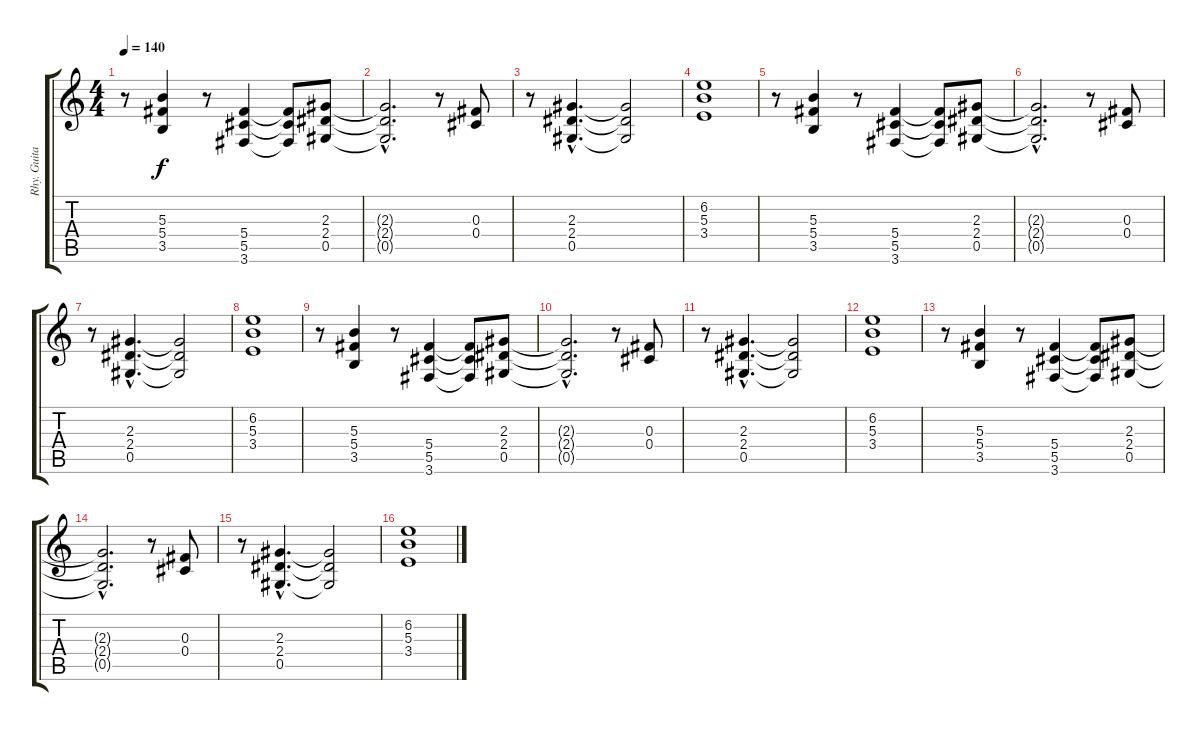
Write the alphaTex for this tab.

\track ("Rhy. Guitar II" "Rhy. Guita") {instrument distortionguitar}
\staff {score tabs}
\tuning (Eb4 Bb3 Gb3 Db3 Ab2 Eb2) {hide}
\ts (4 4)
\tempo 140
\clef g2
\ks c
r.8{dy f} (5.3 5.4 3.5).4 r.8 (5.4 5.5 3.6).4 (5.4{t} 5.5{t} 3.6{t}).8 (2.3 2.4 0.5).8 |
(2.3{hac t} 2.4{hac t} 0.5{hac t}).2{d} r.8 (0.3 0.4).8 |
r.8 (2.3{hac} 2.4{hac} 0.5{hac}).4{d} (2.3{t} 2.4{t} 0.5{t}).2 |
(6.2 5.3 3.4).1 |
r.8 (5.3 5.4 3.5).4 r.8 (5.4 5.5 3.6).4 (5.4{t} 5.5{t} 3.6{t}).8 (2.3 2.4 0.5).8 |
(2.3{hac t} 2.4{hac t} 0.5{hac t}).2{d} r.8 (0.3 0.4).8 |
r.8 (2.3{hac} 2.4{hac} 0.5{hac}).4{d} (2.3{t} 2.4{t} 0.5{t}).2 |
(6.2 5.3 3.4).1 |
r.8 (5.3 5.4 3.5).4 r.8 (5.4 5.5 3.6).4 (5.4{t} 5.5{t} 3.6{t}).8 (2.3 2.4 0.5).8 |
(2.3{hac t} 2.4{hac t} 0.5{hac t}).2{d} r.8 (0.3 0.4).8 |
r.8 (2.3{hac} 2.4{hac} 0.5{hac}).4{d} (2.3{t} 2.4{t} 0.5{t}).2 |
(6.2 5.3 3.4).1 |
r.8 (5.3 5.4 3.5).4 r.8 (5.4 5.5 3.6).4 (5.4{t} 5.5{t} 3.6{t}).8 (2.3 2.4 0.5).8 |
(2.3{hac t} 2.4{hac t} 0.5{hac t}).2{d} r.8 (0.3 0.4).8 |
r.8 (2.3{hac} 2.4{hac} 0.5{hac}).4{d} (2.3{t} 2.4{t} 0.5{t}).2 |
(6.2 5.3 3.4).1
